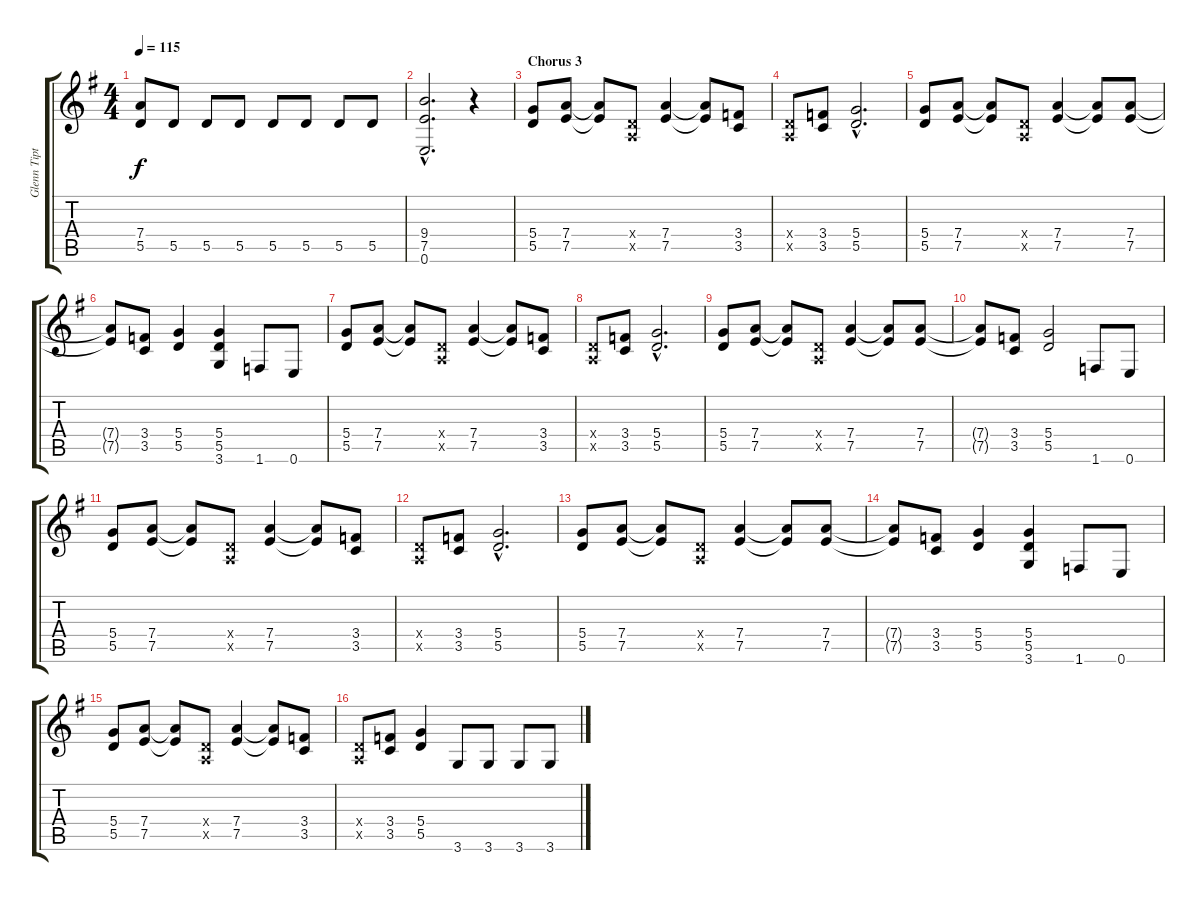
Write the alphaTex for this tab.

\track ("Glenn Tipton ?" "Glenn Tipt") {instrument overdrivenguitar}
\staff {score tabs}
\tuning (E4 B3 G3 D3 A2 E2) {hide}
\ts (4 4)
\tempo 115
\clef g2
\ks eminor
(7.4 5.5).8{dy f} 5.5.8 5.5.8 5.5.8 5.5.8 5.5.8 5.5.8 5.5.8 |
(9.4{hac} 7.5{hac} 0.6{hac}).2{d} r.4 |
\section ("" "Chorus 3")
(5.4 5.5).8 (7.4 7.5).8 (7.4{t} 7.5{t}).8 (0.4{x} 0.5{x}).8 (7.4 7.5).4 (7.4{t} 7.5{t}).8 (3.4 3.5).8 |
(0.4{x} 0.5{x}).8 (3.4 3.5).8 (5.4{hac} 5.5{hac}).2{d} |
(5.4 5.5).8 (7.4 7.5).8 (7.4{t} 7.5{t}).8 (0.4{x} 0.5{x}).8 (7.4 7.5).4 (7.4{t} 7.5{t}).8 (7.4 7.5).8 |
(7.4{t} 7.5{t}).8 (3.4 3.5).8 (5.4 5.5).4 (5.4 5.5 3.6).4 1.6.8 0.6.8 |
(5.4 5.5).8 (7.4 7.5).8 (7.4{t} 7.5{t}).8 (0.4{x} 0.5{x}).8 (7.4 7.5).4 (7.4{t} 7.5{t}).8 (3.4 3.5).8 |
(0.4{x} 0.5{x}).8 (3.4 3.5).8 (5.4{hac} 5.5{hac}).2{d} |
(5.4 5.5).8 (7.4 7.5).8 (7.4{t} 7.5{t}).8 (0.4{x} 0.5{x}).8 (7.4 7.5).4 (7.4{t} 7.5{t}).8 (7.4 7.5).8 |
(7.4{t} 7.5{t}).8 (3.4 3.5).8 (5.4 5.5).2 1.6.8 0.6.8 |
(5.4 5.5).8 (7.4 7.5).8 (7.4{t} 7.5{t}).8 (0.4{x} 0.5{x}).8 (7.4 7.5).4 (7.4{t} 7.5{t}).8 (3.4 3.5).8 |
(0.4{x} 0.5{x}).8 (3.4 3.5).8 (5.4{hac} 5.5{hac}).2{d} |
(5.4 5.5).8 (7.4 7.5).8 (7.4{t} 7.5{t}).8 (0.4{x} 0.5{x}).8 (7.4 7.5).4 (7.4{t} 7.5{t}).8 (7.4 7.5).8 |
(7.4{t} 7.5{t}).8 (3.4 3.5).8 (5.4 5.5).4 (5.4 5.5 3.6).4 1.6.8 0.6.8 |
(5.4 5.5).8 (7.4 7.5).8 (7.4{t} 7.5{t}).8 (0.4{x} 0.5{x}).8 (7.4 7.5).4 (7.4{t} 7.5{t}).8 (3.4 3.5).8 |
(0.4{x} 0.5{x}).8 (3.4 3.5).8 (5.4 5.5).4 3.6.8 3.6.8 3.6.8 3.6.8
